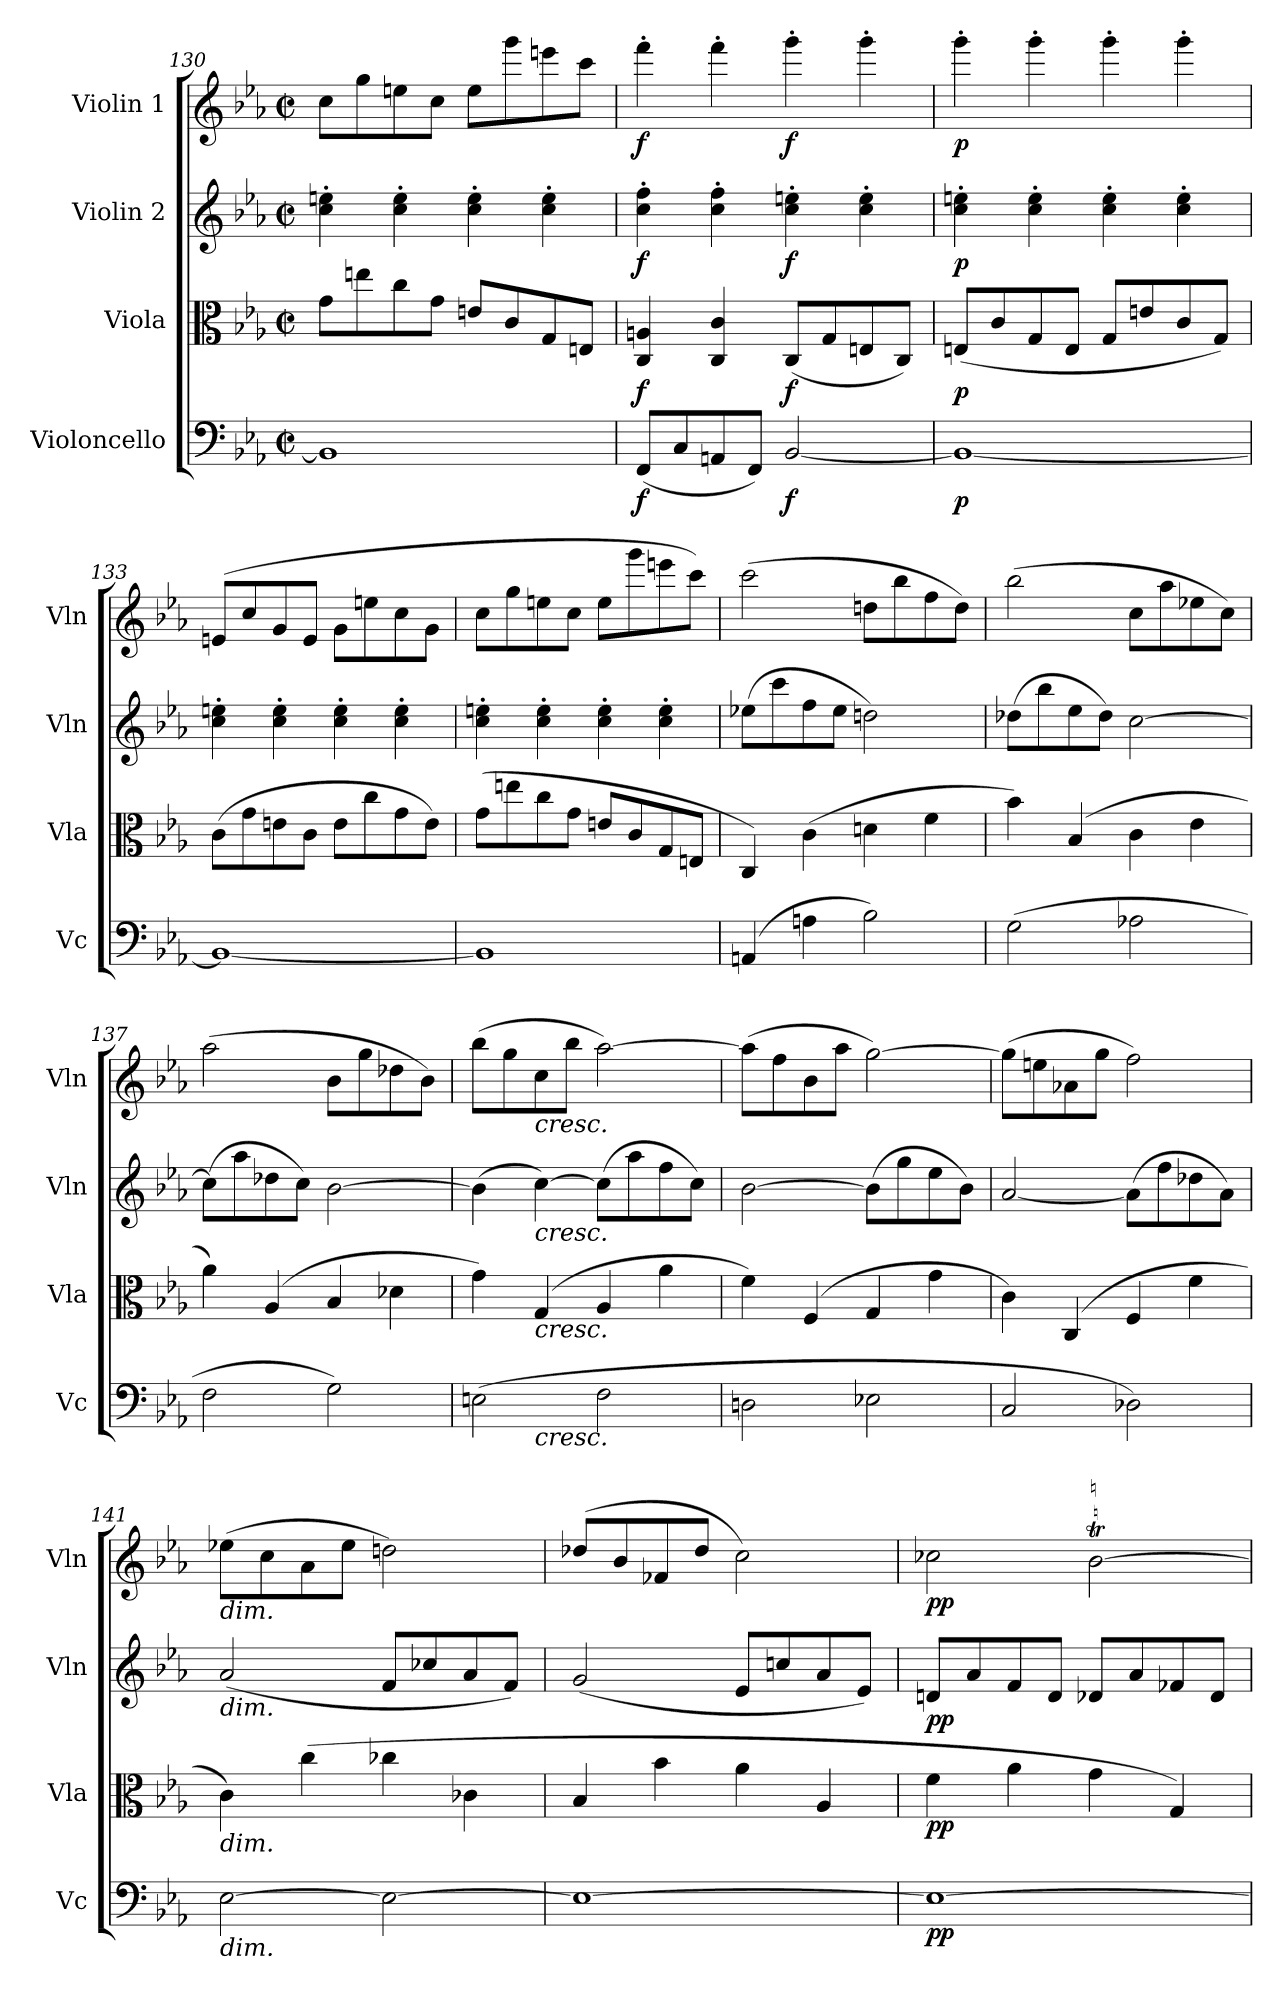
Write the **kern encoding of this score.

**kern	**dynam	**kern	**dynam	**kern	**dynam	**kern	**dynam
*part4	*part4	*part3	*part3	*part2	*part2	*part1	*part1
*staff4	*staff4	*staff3	*staff3	*staff2	*staff2	*staff1	*staff1
*I"Violoncello	*	*I"Viola	*	*I"Violin 2	*	*I"Violin 1	*
*I'Vc	*	*I'Vla	*	*I'Vln	*	*I'Vln	*
*clefF4	*	*clefC3	*	*clefG2	*	*clefG2	*
*k[b-e-a-]	*	*k[b-e-a-]	*	*k[b-e-a-]	*	*k[b-e-a-]	*
*M2/2	*	*M2/2	*	*M2/2	*	*M2/2	*
*met(c|)	*	*met(c|)	*	*met(c|)	*	*met(c|)	*
=130	=130	=130	=130	=130	=130	=130	=130
1BB-]	.	8g\L	.	4cc\' 4een\'	.	8cc\L	.
.	.	8een\	.	.	.	8gg\	.
.	.	8cc\	.	4cc\' 4ee\'	.	8een\	.
.	.	8g\J	.	.	.	8cc\J	.
.	.	8en/L	.	4cc\' 4ee\'	.	8ee\L	.
.	.	8c/	.	.	.	8ggg\	.
.	.	8G/	.	4cc\' 4ee\'	.	8eeen\	.
.	.	8En/J	.	.	.	8ccc\J	.
=131	=131	=131	=131	=131	=131	=131	=131
!	!LO:DY:b	!	!LO:DY:b	!	!LO:DY:b	!	!LO:DY:b
(8FF/L	f	4C/ 4An/	f	4cc\' 4ff\'	f	4fff'\	f
8C/	.	.	.	.	.	.	.
8AAn/	.	4C/ 4c/	.	4cc\' 4ff\'	.	4fff'\	.
8FF/J)	.	.	.	.	.	.	.
!	!LO:DY:b	!	!LO:DY:b	!	!LO:DY:b	!	!LO:DY:b
[<2BB-/	f	(8C/L	f	4cc\' 4een\'	f	4ggg'\	f
.	.	8G/	.	.	.	.	.
.	.	8En/	.	4cc\' 4ee\'	.	4ggg'\	.
.	.	8C/J)	.	.	.	.	.
=132	=132	=132	=132	=132	=132	=132	=132
!	!LO:DY:b	!	!LO:DY:b	!	!LO:DY:b	!	!LO:DY:b
1BB-_	p	(8En/L	p	4cc\' 4een\'	p	4ggg'\	p
.	.	8c/	.	.	.	.	.
.	.	8G/	.	4cc\' 4ee\'	.	4ggg'\	.
.	.	8E/J	.	.	.	.	.
.	.	8G/L	.	4cc\' 4ee\'	.	4ggg'\	.
.	.	8en/	.	.	.	.	.
.	.	8c/	.	4cc\' 4ee\'	.	4ggg'\	.
.	.	8G/J)	.	.	.	.	.
!!LO:LB:g=z
=133	=133	=133	=133	=133	=133	=133	=133
1BB-_	.	(8c\L	.	4cc\' 4een\'	.	(8en/L	.
.	.	8g\	.	.	.	8cc/	.
.	.	8en\	.	4cc\' 4ee\'	.	8g/	.
.	.	8c\J	.	.	.	8e/J	.
.	.	8e\L	.	4cc\' 4ee\'	.	8g\L	.
.	.	8cc\	.	.	.	8een\	.
.	.	8g\	.	4cc\' 4ee\'	.	8cc\	.
.	.	8e\J)	.	.	.	8g\J	.
=134	=134	=134	=134	=134	=134	=134	=134
1BB-]	.	(8g\L	.	4cc\' 4een\'	.	8cc\L	.
.	.	8een\	.	.	.	8gg\	.
.	.	8cc\	.	4cc\' 4ee\'	.	8een\	.
.	.	8g\J	.	.	.	8cc\J	.
.	.	8en/L	.	4cc\' 4ee\'	.	8ee\L	.
.	.	8c/	.	.	.	8ggg\	.
.	.	8G/	.	4cc\' 4ee\'	.	8eeen\	.
.	.	8En/J	.	.	.	8ccc\J)	.
!!LO:PB:g=z
=135	=135	=135	=135	=135	=135	=135	=135
!	!LO:DY:b	!	!	!	!	!	!
!	!LO:DY:n=1:b	!	!LO:DY:b	!	!	!	!
!	!	!	!LO:DY:n=1:b	!	!LO:DY:b	!	!
!	!	!	!	!	!LO:DY:n=1:b	!	!LO:DY:b
!	!	!	!	!	!	!	!LO:DY:n=1:b
(4AAn/	other-dynamics p	4C/)	other-dynamics p	(8ee-X\L	other-dynamics p	(2ccc\	other-dynamics p
.	.	.	.	8ccc\	.	.	.
4An\	.	(4c\	.	8ff\	.	.	.
.	.	.	.	8ee-\J	.	.	.
2B-\)	.	4dn\	.	2ddn\)	.	8ddn\L	.
.	.	.	.	.	.	8bb-\	.
.	.	4f\	.	.	.	8ff\	.
.	.	.	.	.	.	8dd\J)	.
=136	=136	=136	=136	=136	=136	=136	=136
(2G\	.	4b-\)	.	(8dd-X\L	.	(2bb-\	.
.	.	.	.	8bb-\	.	.	.
.	.	(4B-/	.	8ee-\	.	.	.
.	.	.	.	8dd-\J)	.	.	.
2A-X\	.	4c\	.	[>2cc\	.	8cc\L	.
.	.	.	.	.	.	8aa-\	.
.	.	4e-\	.	.	.	8ee-X\	.
.	.	.	.	.	.	8cc\J)	.
=137	=137	=137	=137	=137	=137	=137	=137
2F\	.	4a-\)	.	(8cc\L]	.	(2aa-\	.
.	.	.	.	8aa-\	.	.	.
.	.	(4A-/	.	8dd-X\	.	.	.
.	.	.	.	8cc\J)	.	.	.
2G\)	.	4B-/	.	[>2b-\	.	8b-\L	.
.	.	.	.	.	.	8gg\	.
.	.	4d-X\	.	.	.	8dd-X\	.
.	.	.	.	.	.	8b-\J)	.
=138	=138	=138	=138	=138	=138	=138	=138
*^	*	*	*	*	*	*	*
(2En\	4ryy	.	4g\)	.	(4b-\]	.	(8bb-\L	.
.	.	.	.	.	.	.	8gg\	.
!	!	!	!	!	!	!	!LO:TX:b:i:t=cresc.	!
!	!	!	!	!	!LO:TX:b:i:t=cresc.	!	!	!
!	!	!	!LO:TX:b:i:t=cresc.	!	!	!	!	!
!	!LO:TX:b:i:t=cresc.	!	!	!	!	!	!	!
.	4ryy	.	(4G/	.	[>4cc\)	.	8cc\	.
.	.	.	.	.	.	.	8bb-\J	.
2F\	4ryy	.	4A-/	.	(8cc\L]	.	[2aa-\)	.
.	.	.	.	.	8aa-\	.	.	.
.	4ryy	.	4a-\	.	8ff\	.	.	.
.	.	.	.	.	8cc\J)	.	.	.
*v	*v	*	*	*	*	*	*	*
=139	=139	=139	=139	=139	=139	=139	=139
2Dn\	.	4f\)	.	[>2b-\	.	(8aa-\L]	.
.	.	.	.	.	.	8ff\	.
.	.	(4F/	.	.	.	8b-\	.
.	.	.	.	.	.	8aa-\J	.
2E-X\	.	4G/	.	(8b-\L]	.	[>2gg\)	.
.	.	.	.	8gg\	.	.	.
.	.	4g\	.	8ee-\	.	.	.
.	.	.	.	8b-\J)	.	.	.
!!LO:LB:g=z
=140	=140	=140	=140	=140	=140	=140	=140
2C/	.	4c\)	.	[<2a-/	.	(8gg\L]	.
.	.	.	.	.	.	8een\	.
.	.	(4C/	.	.	.	8a-X\	.
.	.	.	.	.	.	8gg\J	.
2D-X\)	.	4F/	.	(8a-\L]	.	2ff\)	.
.	.	.	.	8ff\	.	.	.
.	.	4f\	.	8dd-X\	.	.	.
.	.	.	.	8a-\J)	.	.	.
=141	=141	=141	=141	=141	=141	=141	=141
!	!	!	!	!	!	!LO:TX:b:i:t=dim.	!
!	!	!	!	!LO:TX:b:i:t=dim.	!	!	!
!	!	!LO:TX:b:i:t=dim.	!	!	!	!	!
!LO:TX:b:i:t=dim.	!	!	!	!	!	!	!
[>2E-\	.	4c\)	.	(2a-/	.	(8ee-X\L	.
.	.	.	.	.	.	8cc\	.
.	.	(4cc\	.	.	.	8a-\	.
.	.	.	.	.	.	8ee-\J	.
2E-\_	.	4cc-X\	.	8f/L	.	2ddn\)	.
.	.	.	.	8cc-X/	.	.	.
.	.	4c-X\	.	8a-/	.	.	.
.	.	.	.	8f/J)	.	.	.
=142	=142	=142	=142	=142	=142	=142	=142
1E-_	.	4B-/	.	(2g/	.	(8dd-X/L	.
.	.	.	.	.	.	8b-/	.
.	.	4b-\	.	.	.	8f-X/	.
.	.	.	.	.	.	8dd-/J	.
.	.	4a-\	.	8e-/L	.	2cc\)	.
.	.	.	.	8ccn/	.	.	.
.	.	4A-/	.	8a-/	.	.	.
.	.	.	.	8e-/J)	.	.	.
!!LO:LB:g=z
=143	=143	=143	=143	=143	=143	=143	=143
!	!LO:DY:b	!	!LO:DY:b	!	!LO:DY:b	!	!LO:DY:b
1E-_	pp	4f\	pp	8dn/L	pp	2cc-X\	pp
.	.	.	.	8a-/	.	.	.
.	.	4a-\	.	8f/	.	.	.
.	.	.	.	8d/J	.	.	.
!	!	!	!	!	!	!LO:TX:a:t=♮	!
.	.	4g\	.	8d-X/L	.	[2b-T\	.
.	.	.	.	8a-/	.	.	.
.	.	4G/)	.	8f-X/	.	.	.
.	.	.	.	8d-/J	.	.	.
=	=	=	=	=	=	=	=
*-	*-	*-	*-	*-	*-	*-	*-
